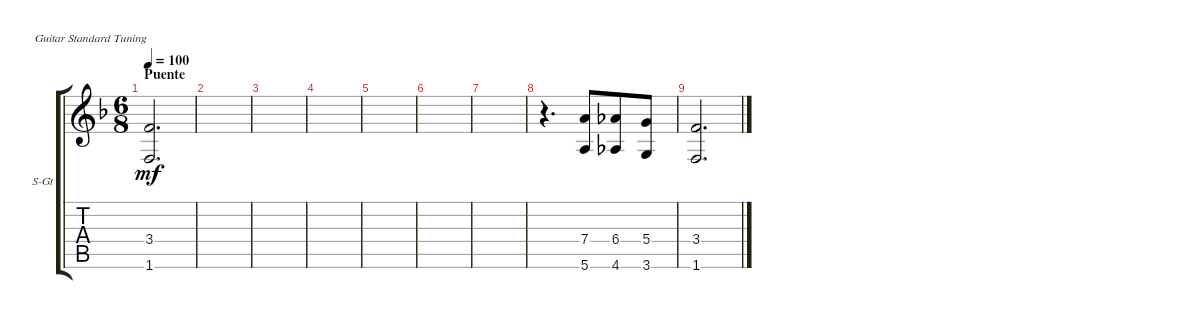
\defaultSystemsLayout 4
\bracketExtendMode groupsimilarinstruments
\firstSystemTrackNameOrientation horizontal
\otherSystemsTrackNameOrientation horizontal
\track ("Teclado 2" "S-Gt") {instrument acousticguitarsteel}
\staff {score tabs}
\tuning (E4 B3 G3 D3 A2 E2)
\ts (6 8)
\section ("" "Puente")
\tempo 100
\clef g2
\ks dminor
(3.4 1.6).2{d dy mf} |
|
|
|
|
|
|
r.4{d} (7.4 5.6).8 (6.4 4.6).8 (5.4 3.6).8 |
(3.4 1.6).2{d}
